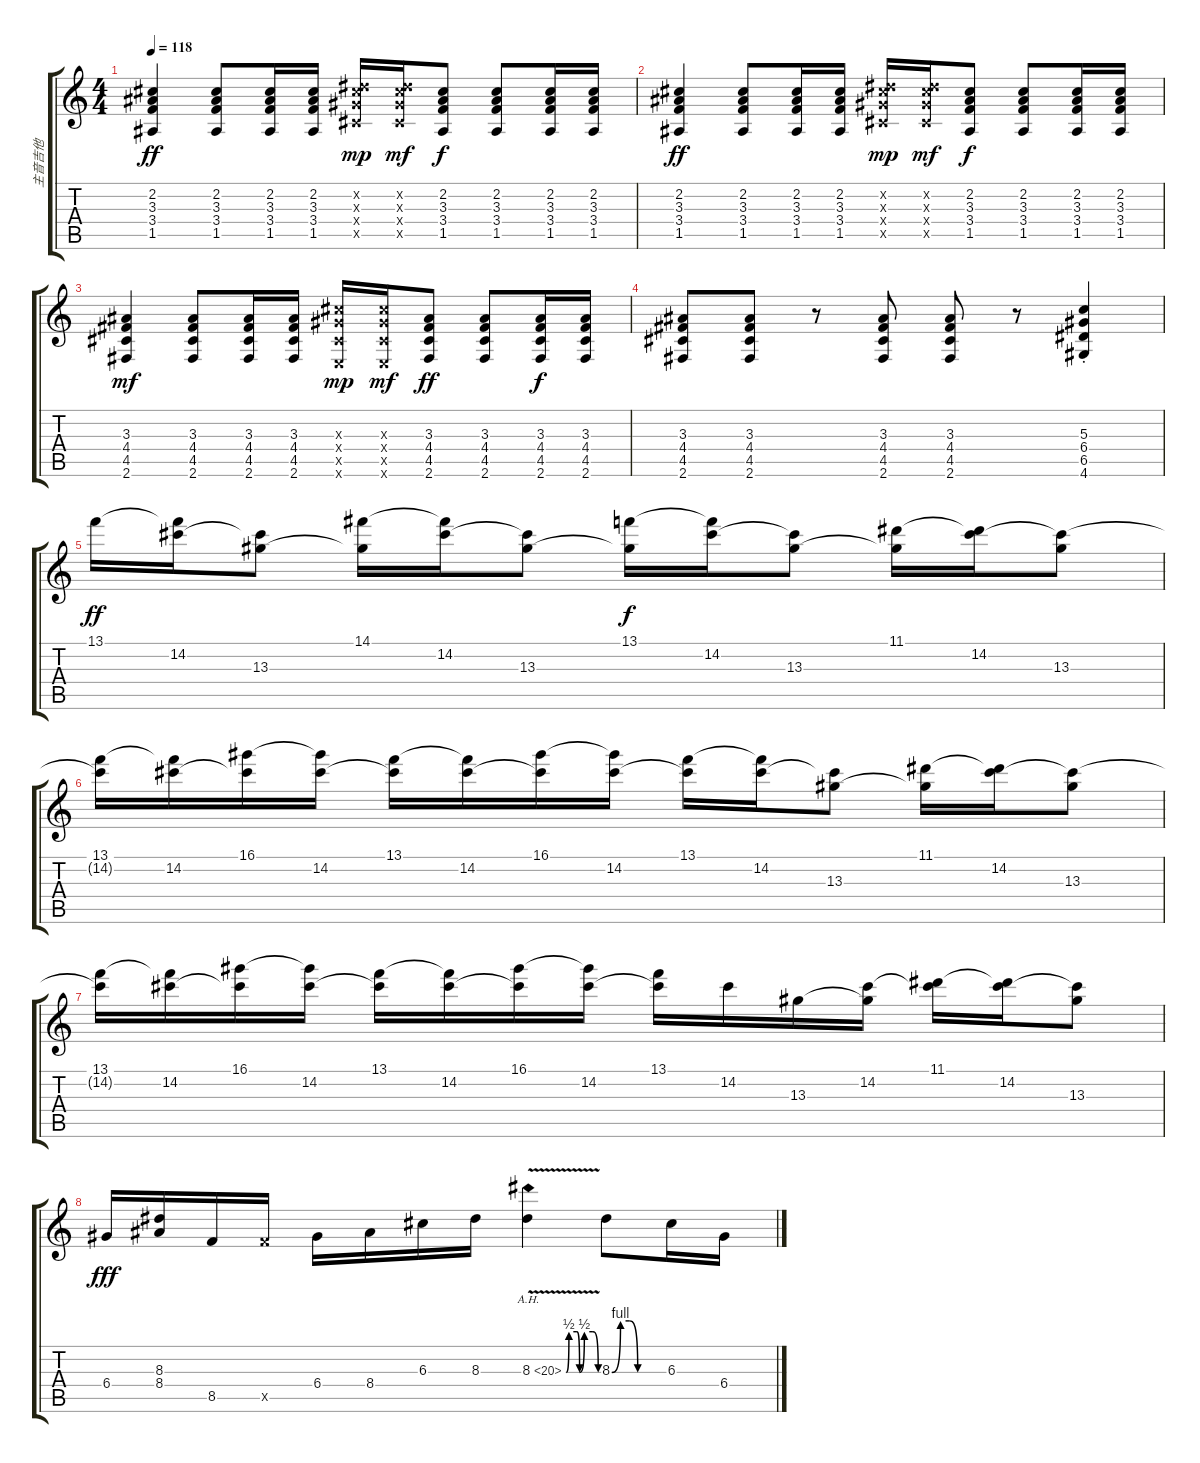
\track ("主音吉他" "主音吉他") {instrument overdrivenguitar}
\staff {score tabs}
\tuning (E4 B3 G3 D3 A2 E2) {hide}
\ts (4 4)
\tempo 118
\clef g2
\ks c
(2.2 3.3 3.4 1.5).4{dy ff} (2.2 3.3 3.4 1.5).8 (2.2 3.3 3.4 1.5).16 (2.2 3.3 3.4 1.5).16 (4.2{x} 6.3{x} 6.4{x} 4.5{x}).16{dy mp} (4.2{x} 6.3{x} 6.4{x} 4.5{x}).16{dy mf} (2.2 3.3 3.4 1.5).8{dy f} (2.2 3.3 3.4 1.5).8 (2.2 3.3 3.4 1.5).16 (2.2 3.3 3.4 1.5).16 |
(2.2 3.3 3.4 1.5).4{dy ff} (2.2 3.3 3.4 1.5).8 (2.2 3.3 3.4 1.5).16 (2.2 3.3 3.4 1.5).16 (4.2{x} 6.3{x} 6.4{x} 4.5{x}).16{dy mp} (4.2{x} 6.3{x} 6.4{x} 4.5{x}).16{dy mf} (2.2 3.3 3.4 1.5).8{dy f} (2.2 3.3 3.4 1.5).8 (2.2 3.3 3.4 1.5).16 (2.2 3.3 3.4 1.5).16 |
(3.3 4.4 4.5 2.6).4{dy mf} (3.3 4.4 4.5 2.6).8 (3.3 4.4 4.5 2.6).16 (3.3 4.4 4.5 2.6).16 (6.3{x} 6.4{x} 4.5{x} 0.6{x}).16{dy mp} (6.3{x} 6.4{x} 4.5{x} 0.6{x}).16{dy mf} (3.3 4.4 4.5 2.6).8{dy ff} (3.3 4.4 4.5 2.6).8 (3.3 4.4 4.5 2.6).16{dy f} (3.3 4.4 4.5 2.6).16 |
(3.3 4.4 4.5 2.6).8 (3.3 4.4 4.5 2.6).8 r.8 (3.3 4.4 4.5 2.6).8 (3.3 4.4 4.5 2.6).8 r.8 (5.3{st} 6.4{st} 6.5{st} 4.6{st}).4{txt ""} |
13.1.16{dy ff} (13.1{t} 14.2).16 (14.2{t} 13.3).8 (14.1 13.3{t}).16 (14.1{t} 14.2).16 (14.2{t} 13.3).8 (13.1 13.3{t}).16{dy f} (13.1{t} 14.2).16 (14.2{t} 13.3).8 (11.1 13.3{t}).16 (11.1{t} 14.2).16 (14.2{t} 13.3).8 |
(13.1 14.2{t}).16 (13.1{t} 14.2).16 (16.1 14.2{t}).16 (16.1{t} 14.2).16 (13.1 14.2{t}).16 (13.1{t} 14.2).16 (16.1 14.2{t}).16 (16.1{t} 14.2).16 (13.1 14.2{t}).16 (13.1{t} 14.2).16 (14.2{t} 13.3).8 (11.1 13.3{t}).16 (11.1{t} 14.2).16 (14.2{t} 13.3).8 |
(13.1 14.2{t}).16 (13.1{t} 14.2).16 (16.1 14.2{t}).16 (16.1{t} 14.2).16 (13.1 14.2{t}).16 (13.1{t} 14.2).16 (16.1 14.2{t}).16 (16.1{t} 14.2).16 (13.1 14.2{t}).16 14.2.16 13.3.16 (14.2 13.3{t}).16 (11.1 14.2{t}).16 (11.1{t} 14.2).16 (14.2{t} 13.3).8 |
6.4.16{dy fff} (8.3 8.4).16 8.5.16 8.5{x}.16 6.4.16 8.4.16 6.3.16 8.3.16 8.3{be (custom 0 0 5 2 20 2 25 0 34 2 50 2 60 0) ah 12 v}.4 8.3{be (custom 0 0 10 4 20 4 30 0 60 0)}.8 6.3.16 6.4.16
